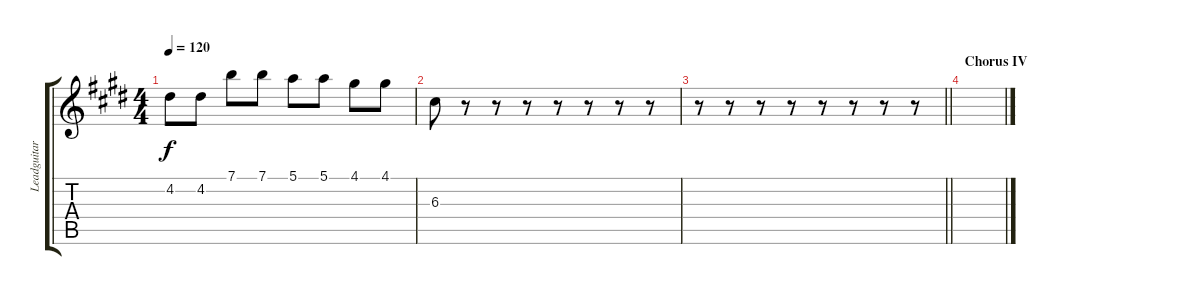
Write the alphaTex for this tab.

\track ("Leadguitar" "Leadguitar") {instrument distortionguitar}
\staff {score tabs}
\tuning (E4 B3 G3 D3 A2 E2) {hide}
\ts (4 4)
\tempo 120
\clef g2
\ks e
4.2.8{dy f} 4.2.8 7.1.8 7.1.8 5.1.8 5.1.8 4.1.8 4.1.8 |
6.3.8 r.8 r.8 r.8 r.8 r.8 r.8 r.8 |
\barLineRight lightlight
r.8 r.8 r.8 r.8 r.8 r.8 r.8 r.8 |
\section ("" "Chorus IV")
